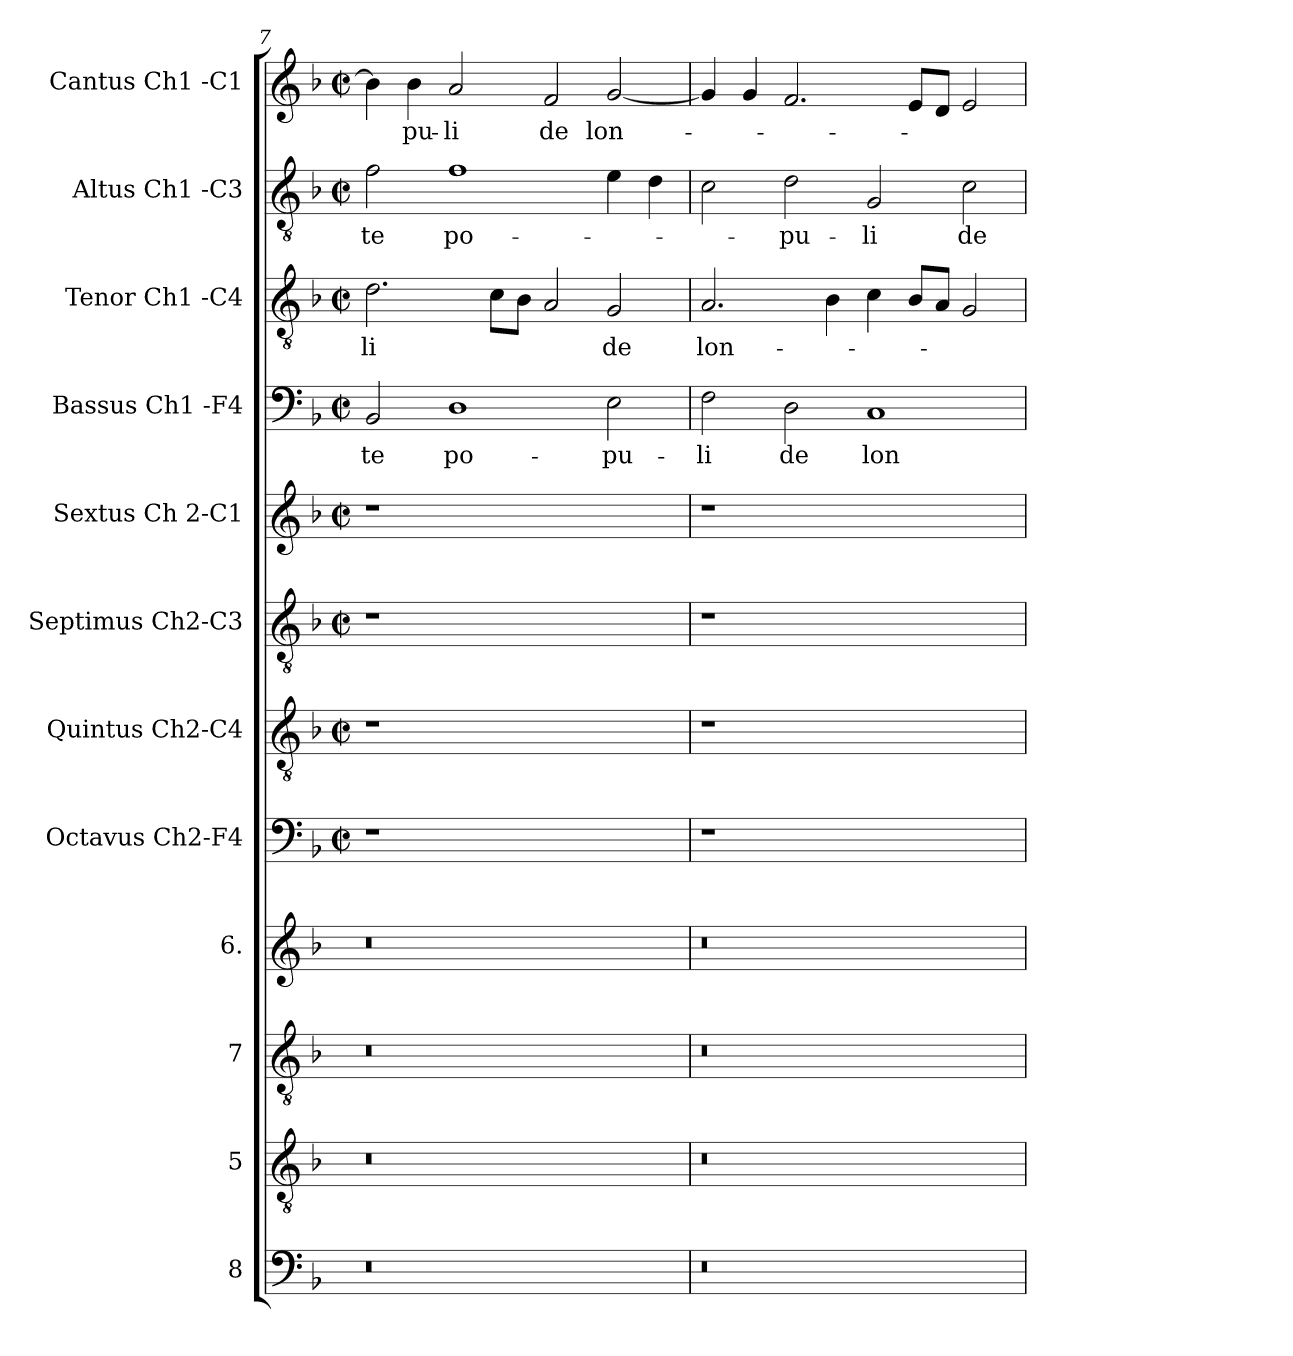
**kern	**kern	**kern	**kern	**kern	**kern	**kern	**kern	**kern	**text	**kern	**text	**kern	**text	**kern	**text
*part12	*part11	*part10	*part9	*part8	*part7	*part6	*part5	*part4	*part4	*part3	*part3	*part2	*part2	*part1	*part1
*staff12	*staff11	*staff10	*staff9	*staff8	*staff7	*staff6	*staff5	*staff4	*staff4	*staff3	*staff3	*staff2	*staff2	*staff1	*staff1
*I"8	*I"5	*I"7	*I"6.	*I"Octavus  Ch2-F4	*I"Quintus  Ch2-C4	*I"Septimus  Ch2-C3	*I"Sextus  Ch 2-C1	*I"Bassus  Ch1 -F4	*	*I"Tenor  Ch1 -C4	*	*I"Altus  Ch1 -C3	*	*I"Cantus  Ch1 -C1	*
*	*	*	*	*	*	*	*	*I'B	*	*I'T	*	*I'A	*	*I'C	*
!!LO:LB:g=z
*clefF4	*clefGv2	*clefGv2	*clefG2	*clefF4	*clefGv2	*clefGv2	*clefG2	*clefF4	*	*clefGv2	*	*clefGv2	*	*clefG2	*
*k[b-]	*k[b-]	*k[b-]	*k[b-]	*k[b-]	*k[b-]	*k[b-]	*k[b-]	*k[b-]	*	*k[b-]	*	*k[b-]	*	*k[b-]	*
*F:	*F:	*F:	*F:	*F:	*F:	*F:	*F:	*F:	*	*F:	*	*F:	*	*F:	*
*	*	*	*	*M2/2	*M2/2	*M2/2	*M2/2	*M2/2	*	*M2/2	*	*M2/2	*	*M2/2	*
*	*	*	*	*met(c|)	*met(c|)	*met(c|)	*met(c|)	*met(c|)	*	*met(c|)	*	*met(c|)	*	*met(c|)	*
=7	=7	=7	=7	=7	=7	=7	=7	=7	=7	=7	=7	=7	=7	=7	=7
!	!	!	!	!	!	!	!	!	!LO:LY:b:cj	!	!LO:LY:b:cj	!	!LO:LY:b:cj	!	!
0r	0r	0r	0r	1r	1r	1r	1r	2BB-/	-te	2.d\	-li	2f\	-te	4b-\]	.
!	!	!	!	!	!	!	!	!	!	!	!	!	!	!	!LO:LY:b
.	.	.	.	.	.	.	.	.	.	.	.	.	.	4b-\	-pu-
!	!	!	!	!	!	!	!	!	!LO:LY:b:cj	!	!	!	!LO:LY:b:cj	!	!LO:LY:b:rj
.	.	.	.	.	.	.	.	1D	po-	.	.	1f	po-	2a/	-li
.	.	.	.	.	.	.	.	.	.	8c\L	.	.	.	.	.
.	.	.	.	.	.	.	.	.	.	8B-\J	.	.	.	.	.
!	!	!	!	!	!	!	!	!	!	!	!	!	!	!	!LO:LY:b:cj
.	.	.	.	1ryy	1ryy	1ryy	1ryy	.	.	2A/	.	.	.	2f/	de
!	!	!	!	!	!	!	!	!	!LO:LY:b:cj	!	!LO:LY:b:cj	!	!	!	!LO:LY:b:cj
.	.	.	.	.	.	.	.	2E\	-pu-	2G/	de	4e\	.	[<2g/	lon-
.	.	.	.	.	.	.	.	.	.	.	.	4d\	.	.	.
=8	=8	=8	=8	=8	=8	=8	=8	=8	=8	=8	=8	=8	=8	=8	=8
!	!	!	!	!	!	!	!	!	!LO:LY:b:cj	!	!LO:LY:b:cj	!	!	!	!
0r	0r	0r	0r	1r	1r	1r	1r	2F\	-li	2.A/	lon-	2c\	.	4g/]	.
.	.	.	.	.	.	.	.	.	.	.	.	.	.	4g/	.
!	!	!	!	!	!	!	!	!	!LO:LY:b:cj	!	!	!	!LO:LY:b:cj	!	!
.	.	.	.	.	.	.	.	2D\	de	.	.	2d\	-pu-	2.f/	.
.	.	.	.	.	.	.	.	.	.	4B-\	.	.	.	.	.
!	!	!	!	!	!	!	!	!	!LO:LY:b:cj	!	!	!	!LO:LY:b:cj	!	!
.	.	.	.	1ryy	1ryy	1ryy	1ryy	1C	lon-	4c\	.	2G/	-li	.	.
.	.	.	.	.	.	.	.	.	.	8B-/L	.	.	.	8e/L	.
.	.	.	.	.	.	.	.	.	.	8A/J	.	.	.	8d/J	.
!	!	!	!	!	!	!	!	!	!	!	!	!	!LO:LY:b:cj	!	!
.	.	.	.	.	.	.	.	.	.	2G/	.	2c\	de	2e/	.
=	=	=	=	=	=	=	=	=	=	=	=	=	=	=	=
*-	*-	*-	*-	*-	*-	*-	*-	*-	*-	*-	*-	*-	*-	*-	*-
